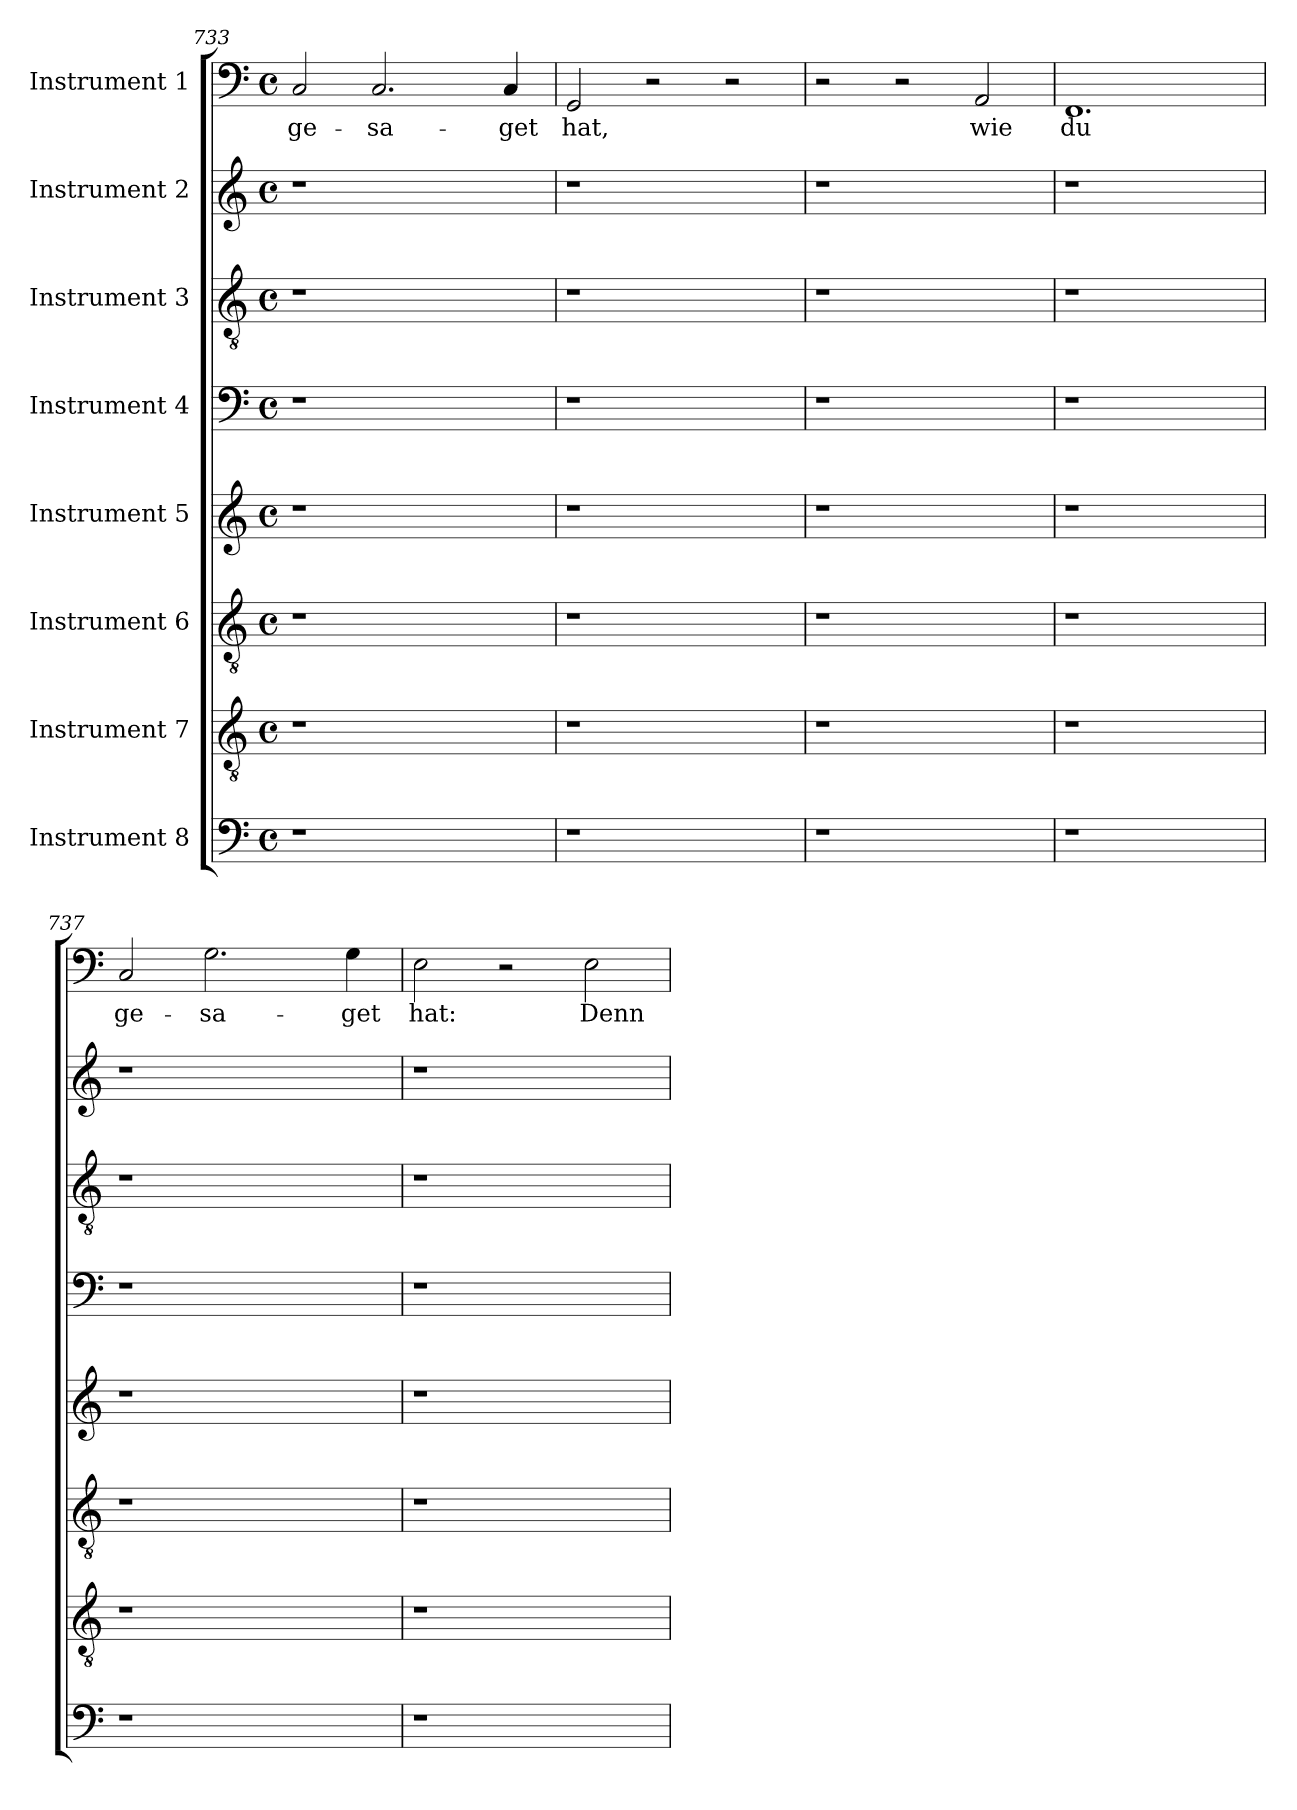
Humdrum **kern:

**kern	**kern	**kern	**kern	**kern	**kern	**kern	**kern	**text
*part8	*part7	*part6	*part5	*part4	*part3	*part2	*part1	*part1
*staff8	*staff7	*staff6	*staff5	*staff4	*staff3	*staff2	*staff1	*staff1
*I"Instrument 8	*I"Instrument 7	*I"Instrument 6	*I"Instrument 5	*I"Instrument 4	*I"Instrument 3	*I"Instrument 2	*I"Instrument 1	*
*clefF4	*clefGv2	*clefGv2	*clefG2	*clefF4	*clefGv2	*clefG2	*clefF4	*
*M4/4	*M4/4	*M4/4	*M4/4	*M4/4	*M4/4	*M4/4	*M4/4	*
*met(c)	*met(c)	*met(c)	*met(c)	*met(c)	*met(c)	*met(c)	*met(c)	*
=733	=733	=733	=733	=733	=733	=733	=733	=733
!	!	!	!	!	!	!	!	!LO:LY:b:cj
1r	1r	1r	1r	1r	1r	1r	2C/	ge-
!	!	!	!	!	!	!	!	!LO:LY:b:cj
.	.	.	.	.	.	.	2.C/	-sa-
2ryy	2ryy	2ryy	2ryy	2ryy	2ryy	2ryy	.	.
!	!	!	!	!	!	!	!	!LO:LY:b:cj
.	.	.	.	.	.	.	4C/	-get
=734	=734	=734	=734	=734	=734	=734	=734	=734
!	!	!	!	!	!	!	!	!LO:LY:b:cj
1r	1r	1r	1r	1r	1r	1r	2GG/	hat,
.	.	.	.	.	.	.	2r	.
2ryy	2ryy	2ryy	2ryy	2ryy	2ryy	2ryy	2r	.
=735	=735	=735	=735	=735	=735	=735	=735	=735
1r	1r	1r	1r	1r	1r	1r	2r	.
.	.	.	.	.	.	.	2r	.
!	!	!	!	!	!	!	!	!LO:LY:b:cj
2ryy	2ryy	2ryy	2ryy	2ryy	2ryy	2ryy	2AA/	wie
=736	=736	=736	=736	=736	=736	=736	=736	=736
!	!	!	!	!	!	!	!	!LO:LY:b:cj
1r	1r	1r	1r	1r	1r	1r	1.FF	du
2ryy	2ryy	2ryy	2ryy	2ryy	2ryy	2ryy	.	.
=737	=737	=737	=737	=737	=737	=737	=737	=737
!	!	!	!	!	!	!	!	!LO:LY:b:cj
1r	1r	1r	1r	1r	1r	1r	2C/	ge-
!	!	!	!	!	!	!	!	!LO:LY:b:cj
.	.	.	.	.	.	.	2.G\	-sa-
2ryy	2ryy	2ryy	2ryy	2ryy	2ryy	2ryy	.	.
!	!	!	!	!	!	!	!	!LO:LY:b:cj
.	.	.	.	.	.	.	4G\	-get
=738	=738	=738	=738	=738	=738	=738	=738	=738
!	!	!	!	!	!	!	!	!LO:LY:b:cj
1r	1r	1r	1r	1r	1r	1r	2E\	hat:
.	.	.	.	.	.	.	2r	.
!	!	!	!	!	!	!	!	!LO:LY:b:cj
2ryy	2ryy	2ryy	2ryy	2ryy	2ryy	2ryy	2E\	Denn
=	=	=	=	=	=	=	=	=
*-	*-	*-	*-	*-	*-	*-	*-	*-
